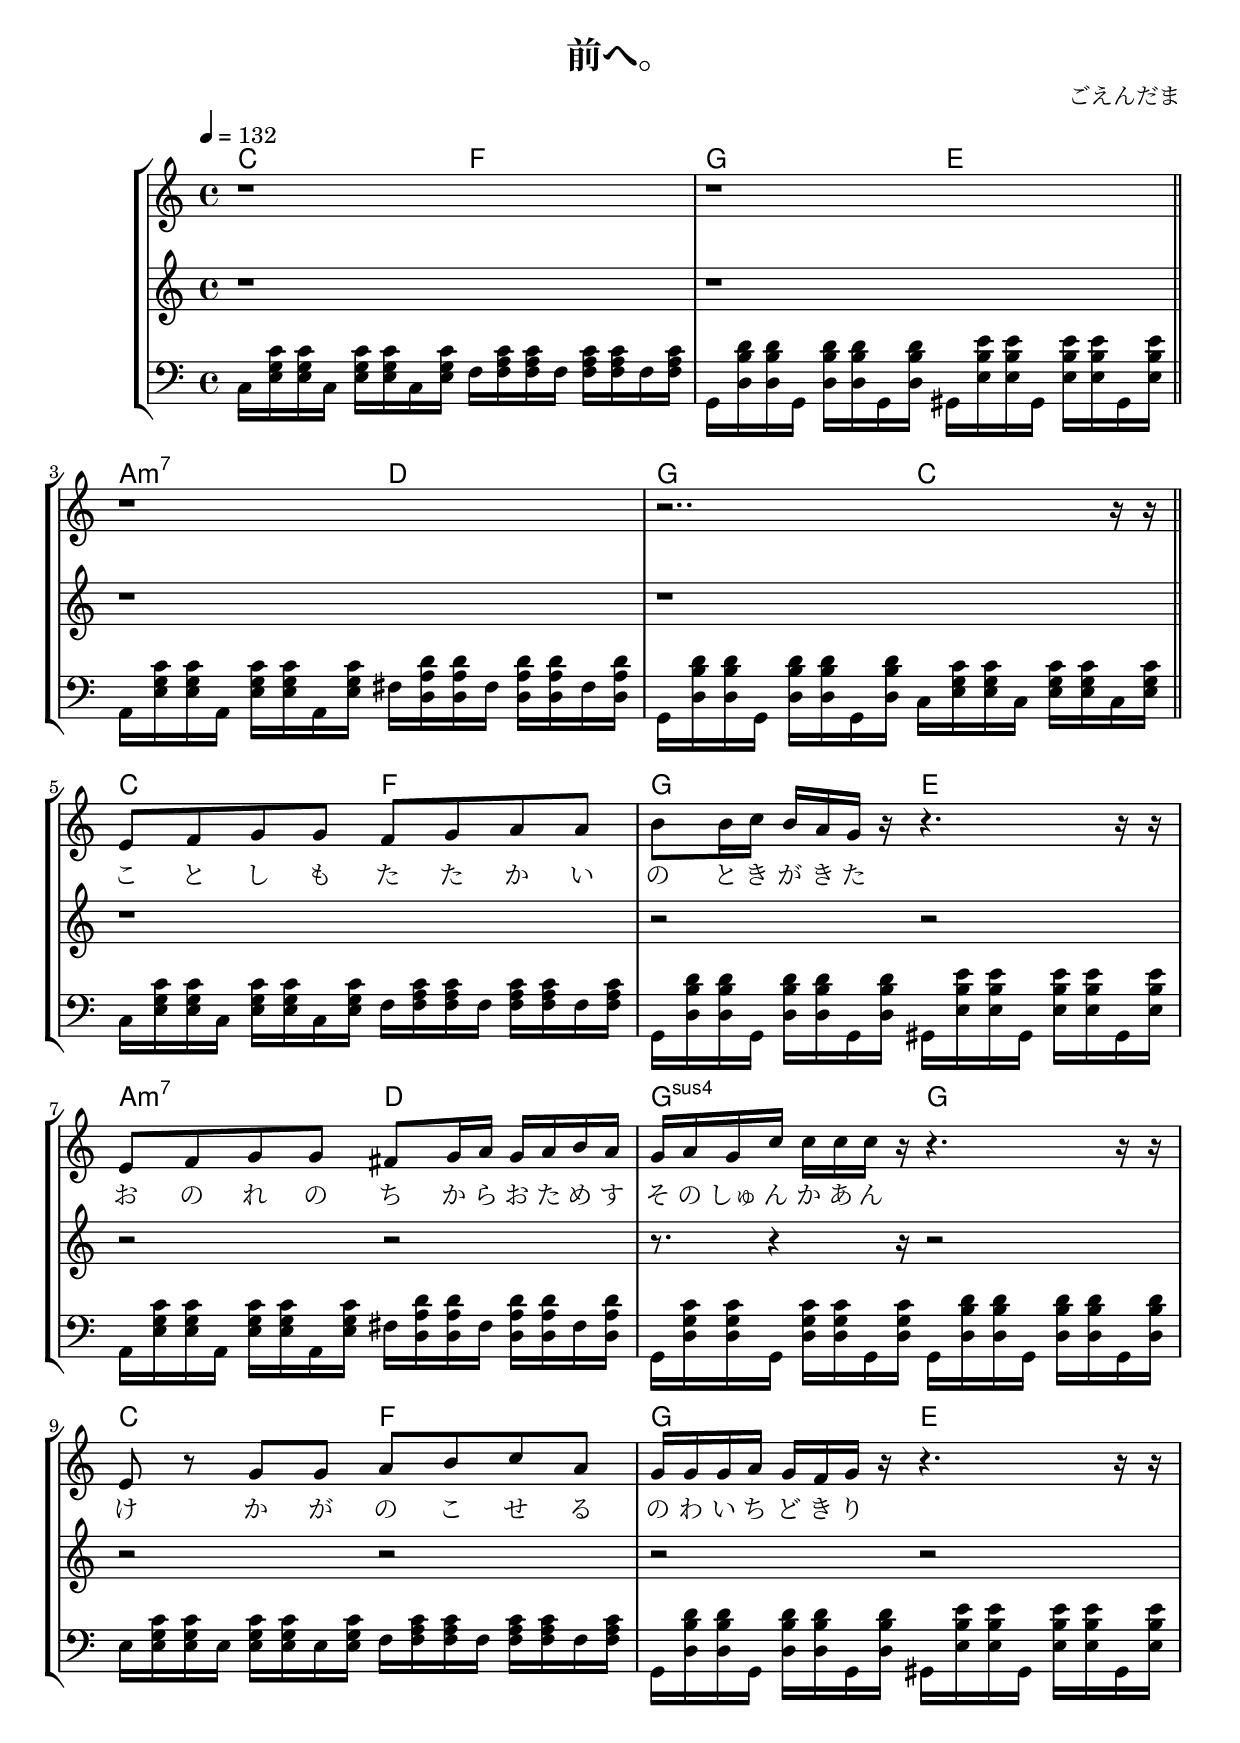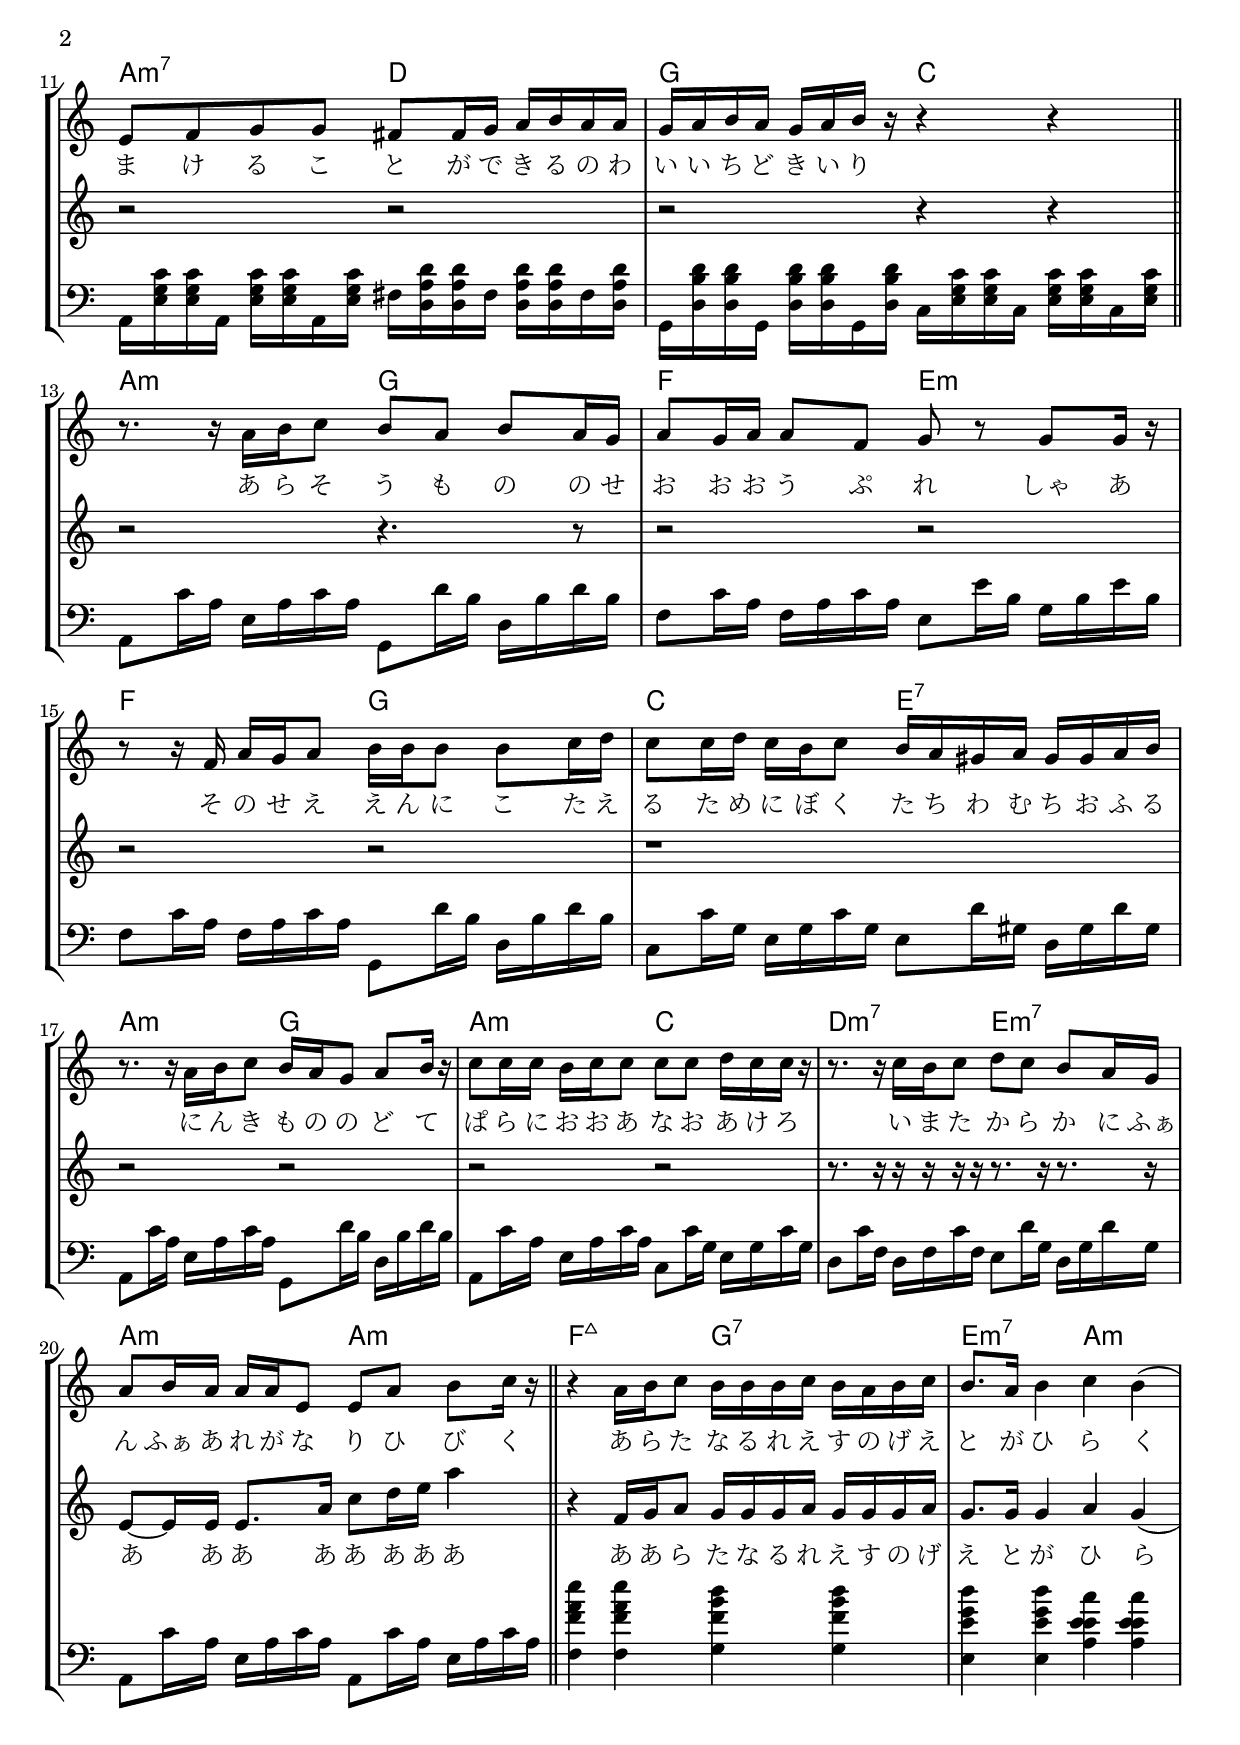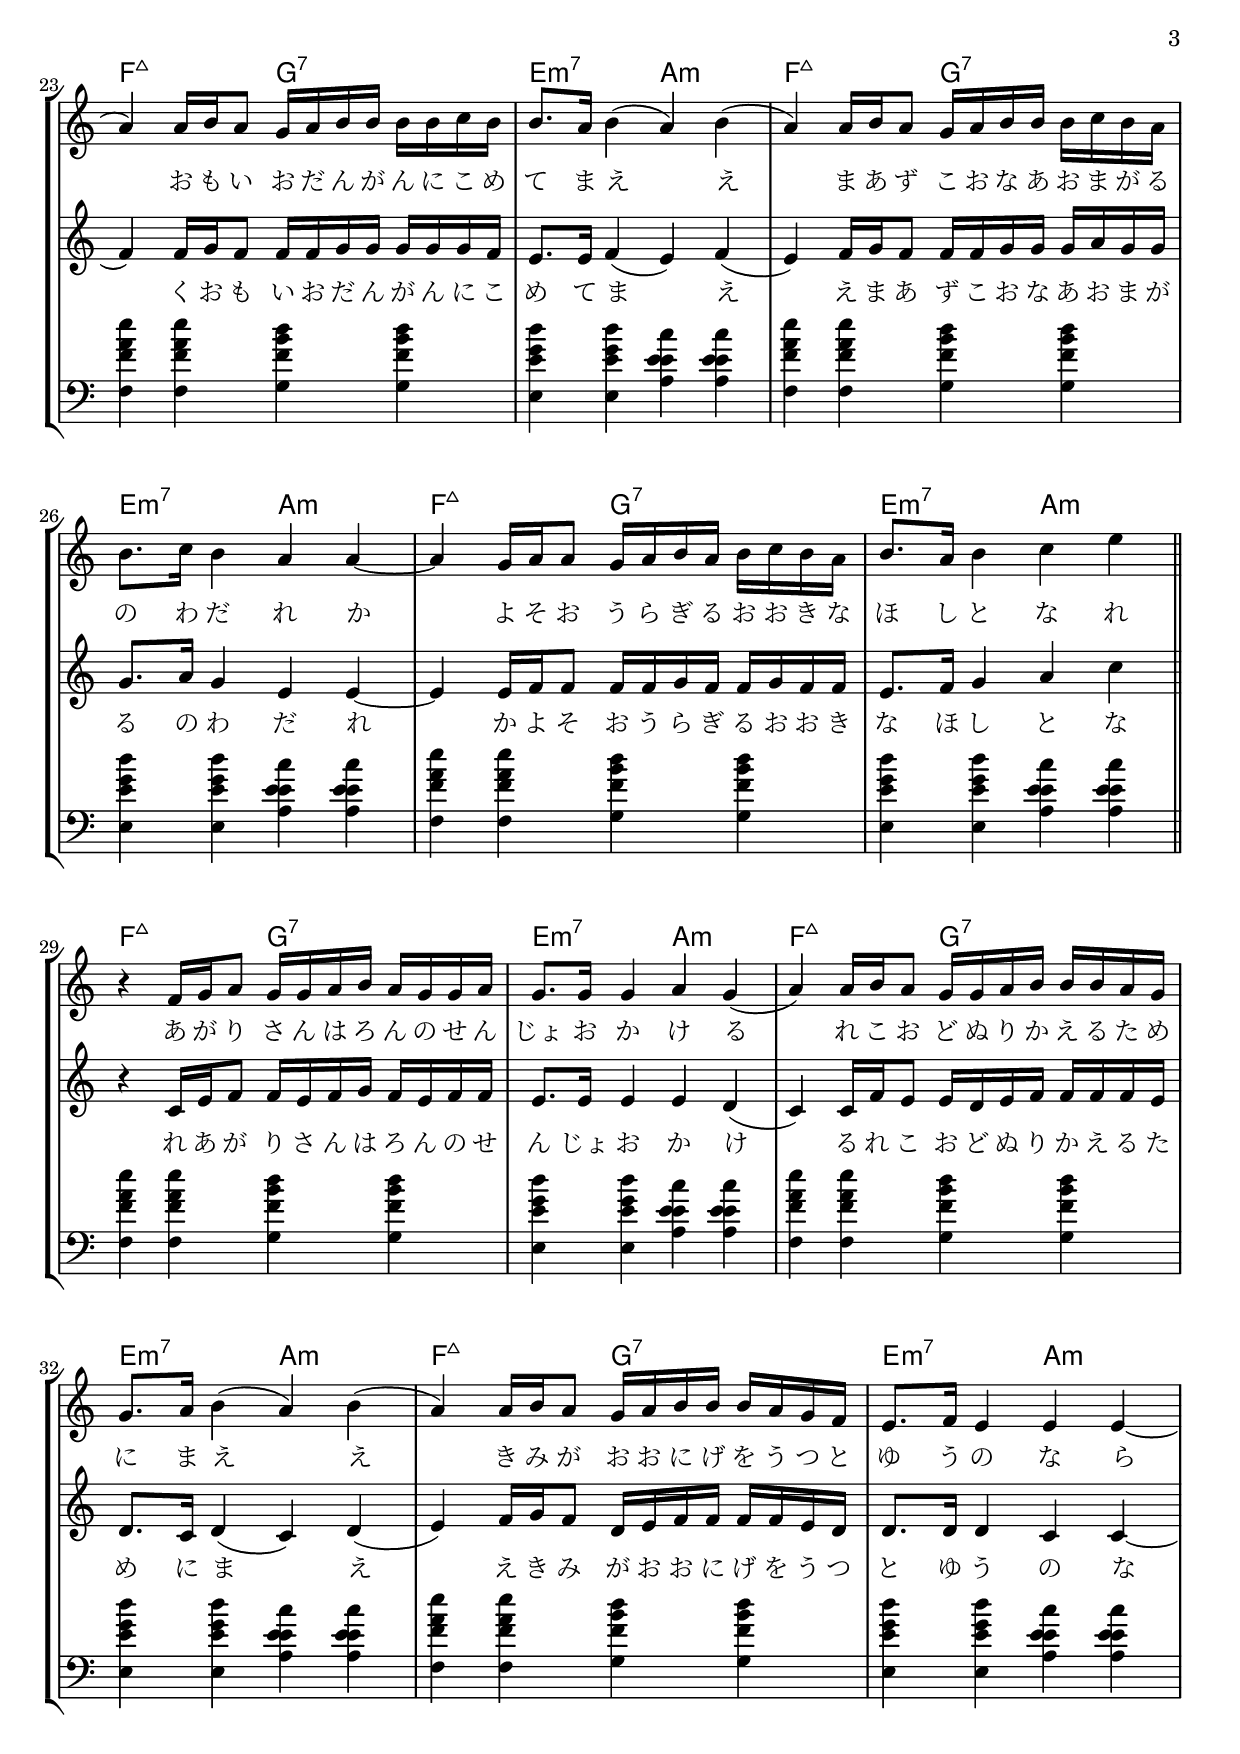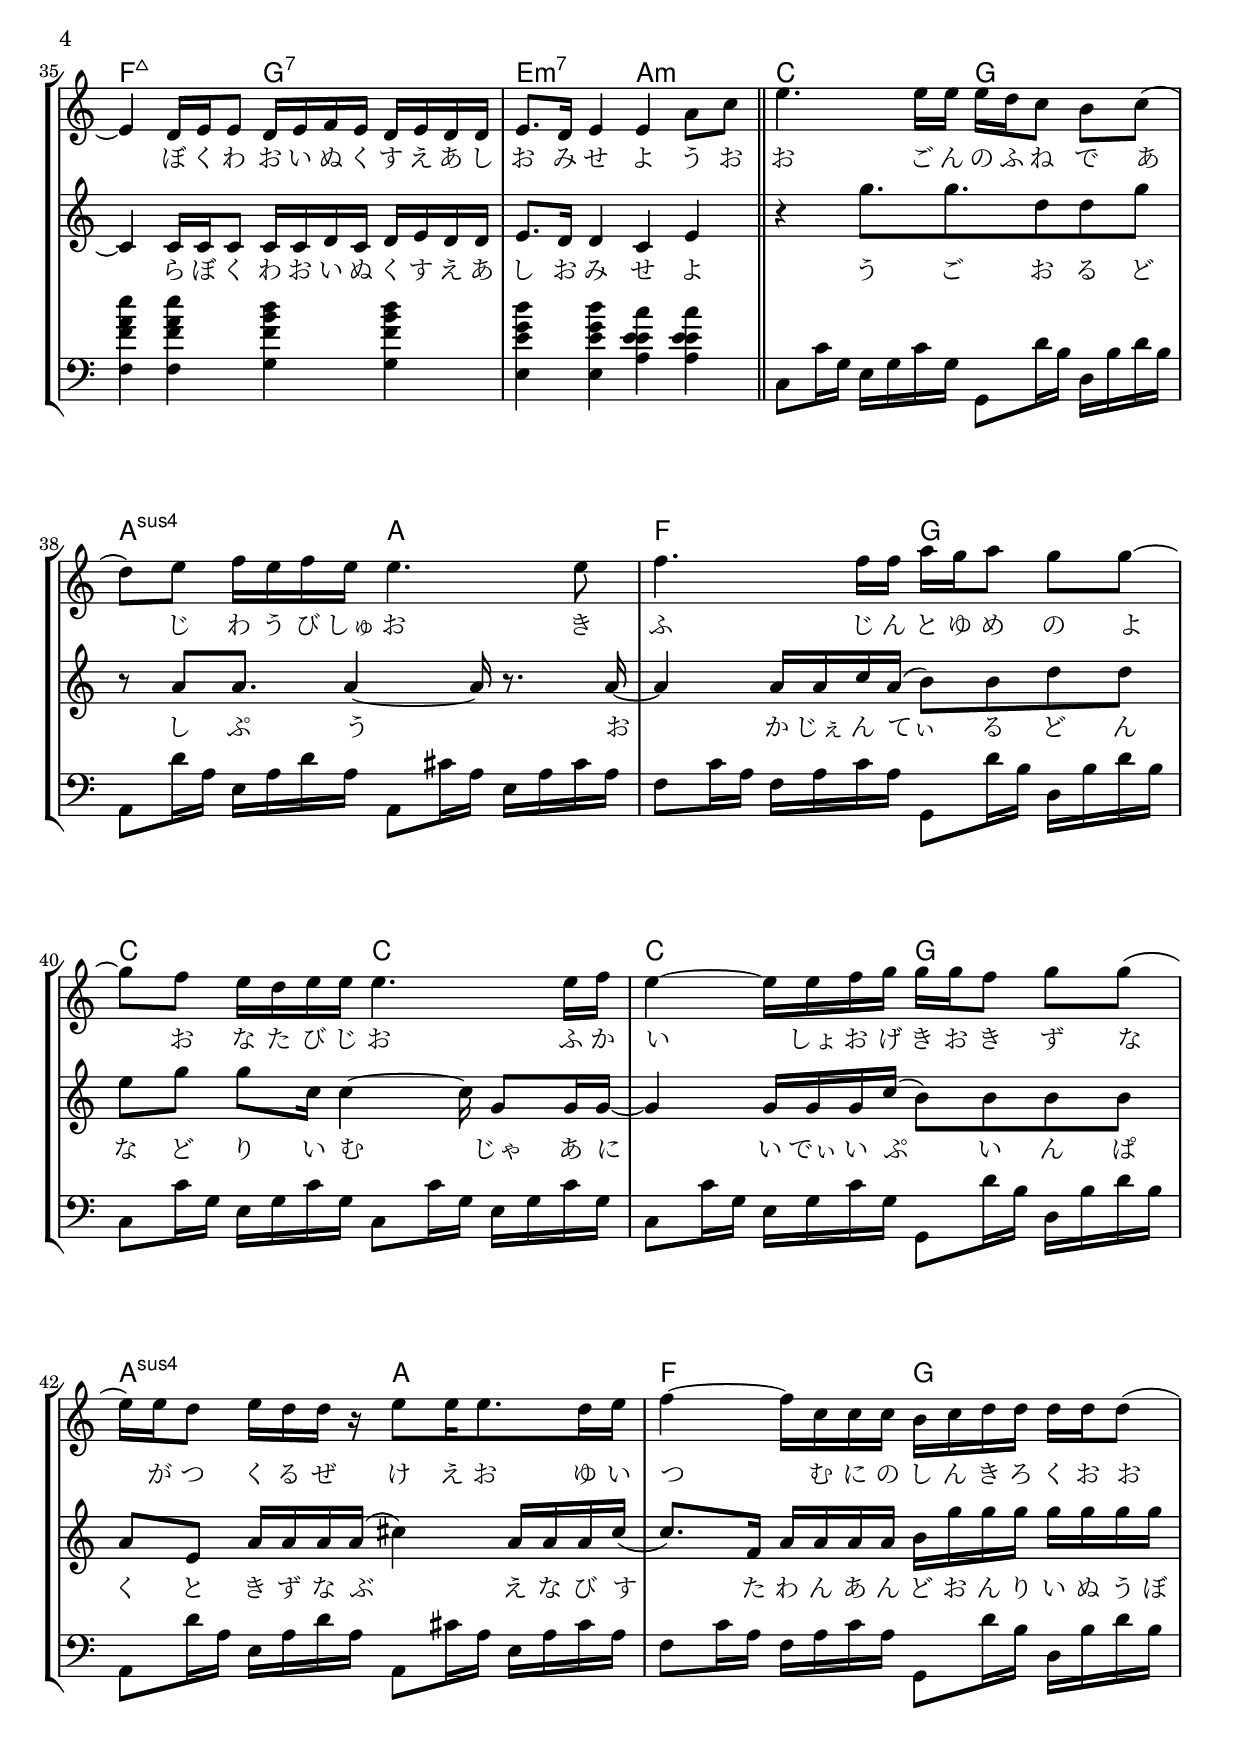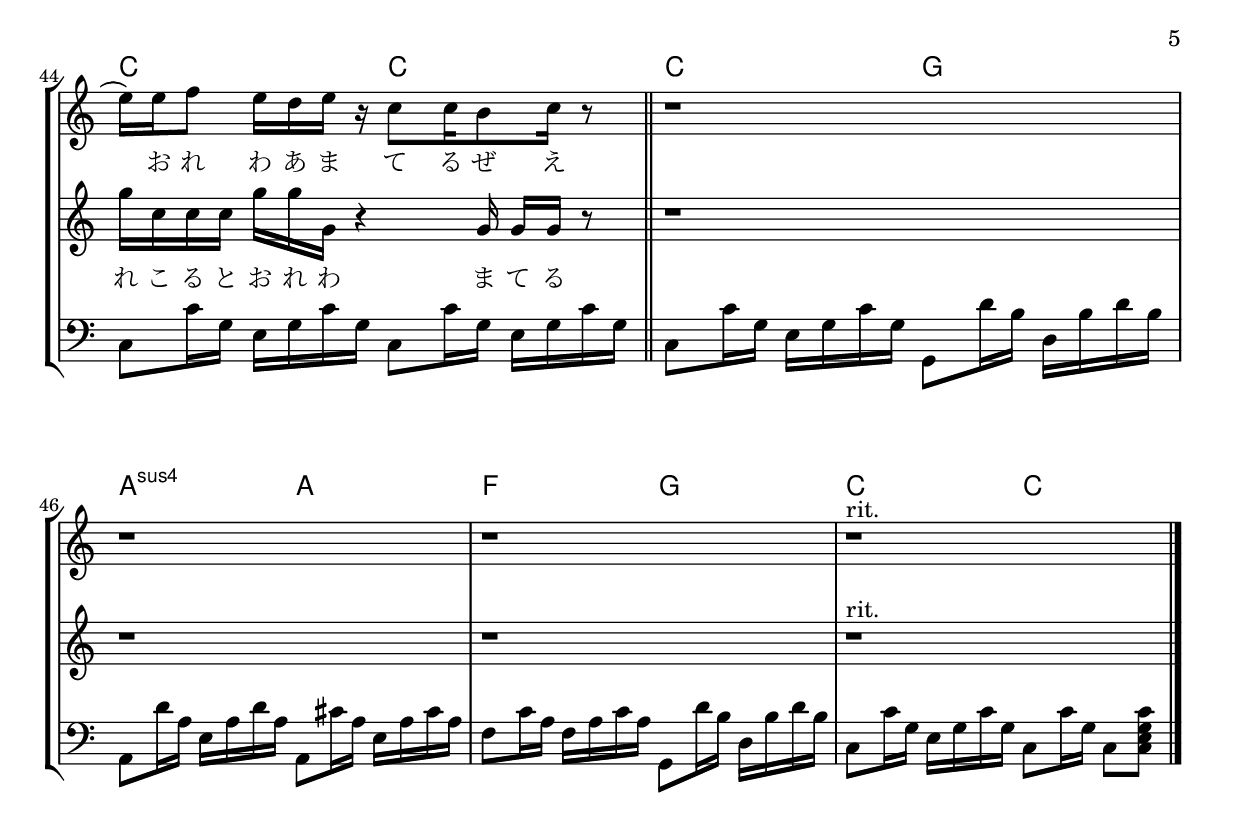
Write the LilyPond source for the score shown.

\version "2.12.1"

\header {
	title = \markup {前へ。}
	composer = \markup \center-column {ごえんだま}
}

harmony = \chordmode {
	c2 f g e 

	a:min7 d g c 

	c f g e a:min7 d g:sus4 g c f g e a:min7 d g c 

	a:m g f e:m f g c e:7 a:m g a:m c d:min7 e:min7 a:m a:m 

	f:maj7 g:7 e:min7 a:m f:maj7 g:7 e:min7 a:m f:maj7 g:7 e:min7 a:m f:maj7 g:7 e:min7 a:m 

	f:maj7 g:7 e:min7 a:m f:maj7 g:7 e:min7 a:m f:maj7 g:7 e:min7 a:m f:maj7 g:7 e:min7 a:m 

	c g a:sus4 a f g c c c g a:sus4 a f g c c 

	c g a:sus4 a f g c c 
}

melody = {
	\key c \major
	\tempo 4 = 132
	r1 | r1   
	r1 | r2.. 
	\set Staff.midiInstrument = #"mmi0.42"
	r16  r16 
	e'8  f'8  g'8  g'8  f'8  g'8  a'8  a'8 
	b'8  b'16  c''16  b'16  a'16  g'16  r16  r4.  r16  r16 
	e'8  f'8  g'8  g'8  fis'8  g'16  a'16  g'16  a'16  b'16  a'16 
	g'16  a'16  g'16  c''16  c''16  c''16  c''16  r16  r4.  r16  r16 
	e'8  r8  g'8  g'8  a'8  b'8  c''8  a'8 
	g'16  g'16  g'16  a'16  g'16  f'16  g'16  r16  r4.  r16  r16 
	e'8  f'8  g'8  g'8  fis'8  fis'16  g'16  a'16  b'16  a'16  a'16 
	g'16  a'16  b'16  a'16  g'16  a'16  b'16  r16  r4  	r4 	\set Staff.midiInstrument = #"mmi0.42"
	r8.  r16  a'16  b'16  c''8  b'8  a'8  b'8  a'16  g'16 
	a'8  g'16  a'16  a'8  f'8  g'8  r8  g'8  g'16  r16 
	r8  r16  f'16  a'16  g'16  a'8  b'16  b'16  b'8  b'8  c''16  d''16 
	c''8  c''16  d''16  c''16  b'16  c''8  b'16  a'16  gis'16  a'16  gis'16  gis'16  a'16  b'16 
	r8.  r16  a'16  b'16  c''8  b'16  a'16  g'8  a'8  b'16  r16 
	c''8  c''16  c''16  b'16  c''16  c''8  c''8  c''8  d''16  c''16  c''16  r16 
	r8.  r16  c''16  b'16  c''8  d''8  c''8  b'8  a'16  g'16 
	a'8  b'16  a'16  a'16  a'16  e'8  e'8  a'8  b'8  c''16  r16
	\set Staff.midiInstrument = #"mmi0.42"
	r4 a'16  b'16  c''8  b'16  b'16  b'16  c''16  b'16  a'16  b'16  c''16 
	b'8.  a'16  b'4  c''4  b'4 
	(a'4)  a'16  b'16  a'8  g'16  a'16  b'16  b'16  b'16  b'16  c''16  b'16 
	b'8.  a'16  b'4  (a'4)  b'4 
	(a'4)  a'16  b'16  a'8  g'16  a'16  b'16  b'16  b'16  c''16  b'16  a'16 
	b'8.  c''16  b'4  a'4  a'4~ 
	a'4  g'16  a'16  a'8  g'16  a'16  b'16  a'16  b'16  c''16  b'16  a'16 
	b'8.  a'16  b'4  c''4  e''4
	\set Staff.midiInstrument = #"mmi0.42"
	r4 f'16  g'16  a'8  g'16  g'16  a'16  b'16  a'16  g'16  g'16  a'16 
	g'8.  g'16  g'4  a'4  g'4 
	(a'4)  a'16  b'16  a'8  g'16  g'16  a'16  b'16  b'16  b'16  a'16  g'16 
	g'8.  a'16  b'4  (a'4)  b'4 
	(a'4)  a'16  b'16  a'8  g'16  a'16  b'16  b'16  b'16  a'16  g'16  f'16 
	e'8.  f'16  e'4  e'4  e'4~ 
	e'4  d'16  e'16  e'8  d'16  e'16  f'16  e'16  d'16  e'16  d'16  d'16 
	e'8.  d'16  e'4  e'4  a'8  	\set Staff.midiInstrument = #"mmi0.42"
	c''8 
	e''4.  e''16  e''16  e''16  d''16  c''8  b'8  c''8 
	(d''8)  e''8  f''16  e''16  f''16  e''16  e''4.  e''8 
	f''4.  f''16  f''16  a''16  g''16  a''8  g''8  g''8~ 
	g''8  f''8  e''16  d''16  e''16  e''16  e''4.  e''16  f''16 
	e''4~e''16  e''16  f''16  g''16  g''16  g''16  f''8  g''8  g''8 
	(e''16)  e''16  d''8  e''16  d''16  d''16  r16  e''8  e''16  e''8.  d''16  e''16 
	f''4~f''16  c''16  c''16  c''16  b'16  c''16  d''16  d''16  d''16  d''16  d''8 
	(e''16)  e''16  f''8  e''16  d''16  e''16  r16  c''8  c''16  b'8  c''16  	r8 	r1 | r1 | r1 | r1^"rit." \bar "|."
}

words = \lyricmode {
	
	
	こ  と  し  も  た  た  か  い  の  と  き  が  き  た  お  の  れ  の  ち  か  ら  お  た  め  す  そ  の  しゅ  ん  か  あ  ん  け  か  が  の  こ  せ  る  の  わ  い  ち  ど  き  り  ま  け  る  こ  と  が  で  き  る  の  わ  い  い  ち  ど  き  い  り  
	あ  ら  そ  う  も  の  の  せ  お  お  お  う  ぷ  れ  しゃ  あ  そ  の  せ  え  え  ん  に  こ  た  え  る  た  め  に  ぼ  く  た  ち  わ  む  ち  お  ふ  る  に  ん  き  も  の  の  ど  て  ぱ  ら  に  お  お  あ  な  お  あ  け  ろ  い  ま  た  か  ら  か  に  ふぁ  ん  ふぁ  あ  れ  が  な  り  ひ  び  く  
	あ  ら  た  な  る  れ  え  す  の  げ  え  と  が  ひ  ら  く  お  も  い  お  だ  ん  が  ん  に  こ  め  て  ま  え  え  ま  あ  ず  こ  お  な  あ  お  ま  が  る  の  わ  だ  れ  か  よ  そ  お  う  ら  ぎ  る  お  お  き  な  ほ  し  と  な  れ  
	あ  が  り  さ  ん  は  ろ  ん  の  せ  ん  じょ  お  か  け  る  れ  こ  お  ど  ぬ  り  か  え  る  た  め  に  ま  え  え  き  み  が  お  お  に  げ  を  う  つ  と  ゆ  う  の  な  ら  ぼ  く  わ  お  い  ぬ  く  す  え  あ  し  お  み  せ  よ  う  
	お  お  ご  ん  の  ふ  ね  で  あ  じ  わ  う  び  しゅ  お  き  ふ  じ  ん  と  ゆ  め  の  よ  お  な  た  び  じ  お  ふ  か  い  しょ  お  げ  き  お  き  ず  な  が  つ  く  る  ぜ  け  え  お  ゆ  い  つ  む  に  の  し  ん  き  ろ  く  お  お  お  れ  わ  あ  ま  て  る  ぜ  え  
	
}

secondmelody = {
	\key c \major
	\tempo 4 = 132
	r1 | r1   
	r1 | r1   
	\set Staff.midiInstrument = #"mmi0.42"
	r1 ~ 
	r2  r2 
	r2  r2 
	r8.  r4~r16  r2 
	r2  r2 
	r2  r2 
	r2  r2 
	r2  r4  	r4 	\set Staff.midiInstrument = #"Trumpet"
	r2  r4.  r8 
	r2  r2 
	r2  r2 
	r1 
	r2  r2 
	r2  r2 
	r8.  r16  r16  r16  r16  r16  r8.  r16  r8.  r16 
	e'8  e'16  e'16  e'8.  a'16  c''8  d''16  e''16  a''4
	\set Staff.midiInstrument = #"mmi0.42"
	r4 f'16  g'16  a'8  g'16  g'16  g'16  a'16  g'16  g'16  g'16  a'16 
	g'8.  g'16  g'4  a'4  g'4 
	(f'4)  f'16  g'16  f'8  f'16  f'16  g'16  g'16  g'16  g'16  g'16  f'16 
	e'8.  e'16  f'4  (e'4)  f'4 
	(e'4)  f'16  g'16  f'8  f'16  f'16  g'16  g'16  g'16  a'16  g'16  g'16 
	g'8.  a'16  g'4  e'4  e'4~ 
	e'4  e'16  f'16  f'8  f'16  f'16  g'16  f'16  f'16  g'16  f'16  f'16 
	e'8.  f'16  g'4  a'4  c''4
	\set Staff.midiInstrument = #"mmi0.42"
	r4 c'16  e'16  f'8  f'16  e'16  f'16  g'16  f'16  e'16  f'16  f'16 
	e'8.  e'16  e'4  e'4  d'4 
	(c'4)  c'16  f'16  e'8  e'16  d'16  e'16  f'16  f'16  f'16  f'16  e'16 
	d'8.  c'16  d'4  (c'4)  d'4 
	(e'4)  f'16  g'16  f'8  d'16  e'16  f'16  f'16  f'16  f'16  e'16  d'16 
	d'8.  d'16  d'4  c'4  c'4~ 
	c'4  c'16  c'16  c'8  c'16  c'16  d'16  c'16  d'16  e'16  d'16  d'16 
	e'8.  d'16  d'4  c'4  e'4
	\set Staff.midiInstrument = #"Synthbrass 1"
	r4 g''8.  g''8.  d''8  d''8  g''8 
	r8  a'8  a'8.  a'4~a'16  r8.  a'16~ 
	a'4  a'16  a'16  c''16  a'16  (b'8)  b'8  d''8  d''8 
	e''8  g''8  g''8  c''16  c''4~c''16  g'8  g'16  g'16~ 
	g'4  g'16  g'16  g'16  c''16  (b'8)  b'8  b'8  b'8 
	a'8  e'8  a'16  a'16  a'16  a'16  (cis''4)  a'16  a'16  a'16  cis''16 
	(c''8.)  f'16  a'16  a'16  a'16  a'16  b'16  g''16  g''16  g''16  g''16  g''16  g''16  g''16 
	g''16  c''16  c''16  c''16  g''16  g''16  g'16  r4  g'16  g'16  g'16  	r8 	r1 | r1 | r1 | r1^"rit." \bar "|."
}

secondwords = \lyricmode {
	
	
	
	あ  あ  あ  あ  あ  あ  あ  あ  あ  
	あ  ら  た  な  る  れ  え  す  の  げ  え  と  が  ひ  ら  く  お  も  い  お  だ  ん  が  ん  に  こ  め  て  ま  え  え  ま  あ  ず  こ  お  な  あ  お  ま  が  る  の  わ  だ  れ  か  よ  そ  お  う  ら  ぎ  る  お  お  き  な  ほ  し  と  な  れ  
	あ  が  り  さ  ん  は  ろ  ん  の  せ  ん  じょ  お  か  け  る  れ  こ  お  ど  ぬ  り  か  え  る  た  め  に  ま  え  え  き  み  が  お  お  に  げ  を  う  つ  と  ゆ  う  の  な  ら  ぼ  く  わ  お  い  ぬ  く  す  え  あ  し  お  み  せ  よ  う  
	ご  お  る  ど  し  ぷ  う  お  か  じぇ  ん  てぃ  る  ど  ん  な  ど  り  い  む  じゃ  あ  に  い  でぃ  い  ぷ  い  ん  ぱ  く  と  き  ず  な  ぶ  え  な  び  す  た  わ  ん  あ  ん  ど  お  ん  り  い  ぬ  う  ぼ  れ  こ  る  と  お  れ  わ  ま  て  る  ぜ  
	
}

tempochange = {
	\tempo 4 = 132
	r1 | r1 \bar "||"
	\tempo 4 = 132
	r1 | r1 \bar "||"
	\tempo 4 = 132
	r1 | r1 | r1 | r1 | r1 | r1 | r1 | r1 \bar "||"
	\tempo 4 = 132
	r1 | r1 | r1 | r1 | r1 | r1 | r1 | r1 \bar "||"
	\tempo 4 = 132
	r1 | r1 | r1 | r1 | r1 | r1 | r1 | r1 \bar "||"
	\tempo 4 = 132
	r1 | r1 | r1 | r1 | r1 | r1 | r1 | r1 \bar "||"
	\tempo 4 = 132
	r1 | r1 | r1 | r1 | r1 | r1 | r1 | r1 \bar "||"
	\tempo 4 = 132
	r1 | r1 | r1 | \tempo 4 = 99 r2 \tempo 4 = 88 r2 \bar "|."
}

mainacc = {
	\clef bass
	\set Staff.midiInstrument = #"Electric Guitar (clean)"
	\key c \major
	\tempo 4 = 132
	c16 <e g c'>16 <e g c'>16 c16   <e g c'>16 <e g c'>16 c16 <e g c'>16
	f16 <f a c'>16 <f a c'>16 f16   <f a c'>16 <f a c'>16 f16 <f a c'>16
	g,16 <d b d'>16 <d b d'>16 g,16   <d b d'>16 <d b d'>16 g,16 <d b d'>16
	gis,16 <e b e'>16 <e b e'>16 gis,16   <e b e'>16 <e b e'>16 gis,16 <e b e'>16
	\bar "||"

	\set Staff.midiInstrument = #"Electric Guitar (clean)"
	a,16 <e g c'>16 <e g c'>16 a,16   <e g c'>16 <e g c'>16 a,16 <e g c'>16
	fis16 <d a d'>16 <d a d'>16 fis16   <d a d'>16 <d a d'>16 fis16 <d a d'>16
	g,16 <d b d'>16 <d b d'>16 g,16   <d b d'>16 <d b d'>16 g,16 <d b d'>16
	c16 <e g c'>16 <e g c'>16 c16   <e g c'>16 <e g c'>16 c16 <e g c'>16
	\bar "||"

	\set Staff.midiInstrument = #"Electric Guitar (clean)"
	c16 <e g c'>16 <e g c'>16 c16   <e g c'>16 <e g c'>16 c16 <e g c'>16
	f16 <f a c'>16 <f a c'>16 f16   <f a c'>16 <f a c'>16 f16 <f a c'>16
	g,16 <d b d'>16 <d b d'>16 g,16   <d b d'>16 <d b d'>16 g,16 <d b d'>16
	gis,16 <e b e'>16 <e b e'>16 gis,16   <e b e'>16 <e b e'>16 gis,16 <e b e'>16
	a,16 <e g c'>16 <e g c'>16 a,16   <e g c'>16 <e g c'>16 a,16 <e g c'>16
	fis16 <d a d'>16 <d a d'>16 fis16   <d a d'>16 <d a d'>16 fis16 <d a d'>16
	g,16 <d g c'>16 <d g c'>16 g,16   <d g c'>16 <d g c'>16 g,16 <d g c'>16
	g,16 <d b d'>16 <d b d'>16 g,16   <d b d'>16 <d b d'>16 g,16 <d b d'>16
	e16 <e g c'>16 <e g c'>16 e16   <e g c'>16 <e g c'>16 e16 <e g c'>16
	f16 <f a c'>16 <f a c'>16 f16   <f a c'>16 <f a c'>16 f16 <f a c'>16
	g,16 <d b d'>16 <d b d'>16 g,16   <d b d'>16 <d b d'>16 g,16 <d b d'>16
	gis,16 <e b e'>16 <e b e'>16 gis,16   <e b e'>16 <e b e'>16 gis,16 <e b e'>16
	a,16 <e g c'>16 <e g c'>16 a,16   <e g c'>16 <e g c'>16 a,16 <e g c'>16
	fis16 <d a d'>16 <d a d'>16 fis16   <d a d'>16 <d a d'>16 fis16 <d a d'>16
	g,16 <d b d'>16 <d b d'>16 g,16   <d b d'>16 <d b d'>16 g,16 <d b d'>16
	c16 <e g c'>16 <e g c'>16 c16   <e g c'>16 <e g c'>16 c16 <e g c'>16
	\bar "||"

	\set Staff.midiInstrument = #"Electric Guitar (clean)"
	a,8 c'16 a16   e16 a16 c'16 a16
	g,8 d'16 b16   d16 b16 d'16 b16
	f8 c'16 a16   f16 a16 c'16 a16
	e8 e'16 b16   g16 b16 e'16 b16
	f8 c'16 a16   f16 a16 c'16 a16
	g,8 d'16 b16   d16 b16 d'16 b16
	c8 c'16 g16   e16 g16 c'16 g16
	e8 d'16 gis16   d16 gis16 d'16 gis16
	a,8 c'16 a16   e16 a16 c'16 a16
	g,8 d'16 b16   d16 b16 d'16 b16
	a,8 c'16 a16   e16 a16 c'16 a16
	c8 c'16 g16   e16 g16 c'16 g16
	d8 c'16 f16   d16 f16 c'16 f16
	e8 d'16 g16   d16 g16 d'16 g16
	a,8 c'16 a16   e16 a16 c'16 a16
	a,8 c'16 a16   e16 a16 c'16 a16
	\bar "||"

	\set Staff.midiInstrument = #"Electric Guitar (clean)"
	<f f' a' e''>4 <f f' a' e''>4
	<g f' b' d''>4 <g f' b' d''>4
	<e e' g' d''>4 <e e' g' d''>4
	<a e' e' c''>4 <a e' e' c''>4
	<f f' a' e''>4 <f f' a' e''>4
	<g f' b' d''>4 <g f' b' d''>4
	<e e' g' d''>4 <e e' g' d''>4
	<a e' e' c''>4 <a e' e' c''>4
	<f f' a' e''>4 <f f' a' e''>4
	<g f' b' d''>4 <g f' b' d''>4
	<e e' g' d''>4 <e e' g' d''>4
	<a e' e' c''>4 <a e' e' c''>4
	<f f' a' e''>4 <f f' a' e''>4
	<g f' b' d''>4 <g f' b' d''>4
	<e e' g' d''>4 <e e' g' d''>4
	<a e' e' c''>4 <a e' e' c''>4
	\bar "||"

	\set Staff.midiInstrument = #"Electric Guitar (clean)"
	<f f' a' e''>4 <f f' a' e''>4
	<g f' b' d''>4 <g f' b' d''>4
	<e e' g' d''>4 <e e' g' d''>4
	<a e' e' c''>4 <a e' e' c''>4
	<f f' a' e''>4 <f f' a' e''>4
	<g f' b' d''>4 <g f' b' d''>4
	<e e' g' d''>4 <e e' g' d''>4
	<a e' e' c''>4 <a e' e' c''>4
	<f f' a' e''>4 <f f' a' e''>4
	<g f' b' d''>4 <g f' b' d''>4
	<e e' g' d''>4 <e e' g' d''>4
	<a e' e' c''>4 <a e' e' c''>4
	<f f' a' e''>4 <f f' a' e''>4
	<g f' b' d''>4 <g f' b' d''>4
	<e e' g' d''>4 <e e' g' d''>4
	<a e' e' c''>4 <a e' e' c''>4
	\bar "||"

	\set Staff.midiInstrument = #"Electric Guitar (clean)"
	c8 c'16 g16   e16 g16 c'16 g16
	g,8 d'16 b16   d16 b16 d'16 b16
	a,8 d'16 a16   e16 a16 d'16 a16
	a,8 cis'16 a16   e16 a16 cis'16 a16
	f8 c'16 a16   f16 a16 c'16 a16
	g,8 d'16 b16   d16 b16 d'16 b16
	c8 c'16 g16   e16 g16 c'16 g16
	c8 c'16 g16   e16 g16 c'16 g16
	c8 c'16 g16   e16 g16 c'16 g16
	g,8 d'16 b16   d16 b16 d'16 b16
	a,8 d'16 a16   e16 a16 d'16 a16
	a,8 cis'16 a16   e16 a16 cis'16 a16
	f8 c'16 a16   f16 a16 c'16 a16
	g,8 d'16 b16   d16 b16 d'16 b16
	c8 c'16 g16   e16 g16 c'16 g16
	c8 c'16 g16   e16 g16 c'16 g16
	\bar "||"

	\set Staff.midiInstrument = #"Electric Guitar (clean)"
	c8 c'16 g16   e16 g16 c'16 g16
	g,8 d'16 b16   d16 b16 d'16 b16
	a,8 d'16 a16   e16 a16 d'16 a16
	a,8 cis'16 a16   e16 a16 cis'16 a16
	f8 c'16 a16   f16 a16 c'16 a16
	g,8 d'16 b16   d16 b16 d'16 b16
	c8 c'16 g16   e16 g16 c'16 g16
	c8 c'16 g16 c8 <c e g c'>8
	\bar "|."
}

subacc = {
	\clef bass
	\set Staff.midiInstrument = #"Acoustic grand"
	\key c \major
	\tempo 4 = 132
	r2
	r2
	r2
	r2
	\bar "||"

	\set Staff.midiInstrument = #"Fretless Bass"
	a,16 c' g c' a, c' g c'
	fis16 d' a d' fis d' a d'
	g,16 d' b d' g, d' b d'
	c16 c' g c' c c' g c'
	\bar "||"

	\set Staff.midiInstrument = #"Fretless Bass"
	c16 c' g c' c c' g c'
	f16 c' a c' f c' a c'
	g,16 d' b d' g, d' b d'
	gis,16 e' b e' gis, e' b e'
	a,16 c' g c' a, c' g c'
	fis16 d' a d' fis d' a d'
	g,16 c' g c' g, c' g c'
	g,16 d' b d' g, d' b d'
	e16 c' g c' e c' g c'
	f16 c' a c' f c' a c'
	g,16 d' b d' g, d' b d'
	gis,16 e' b e' gis, e' b e'
	a,16 c' g c' a, c' g c'
	fis16 d' a d' fis d' a d'
	g,16 d' b d' g, d' b d'
	c16 c' g c' c c' g c'
	\bar "||"

	\set Staff.midiInstrument = #"Fretless Bass"
	a,16 c' a c' a, c' a c'
	g,16 d' b d' g, d' b d'
	f16 c' a c' f c' a c'
	e16 e' b e' e e' b e'
	f16 c' a c' f c' a c'
	g,16 d' b d' g, d' b d'
	c16 c' g c' c c' g c'
	e16 d' gis d' e d' gis d'
	a,16 c' a c' a, c' a c'
	g,16 d' b d' g, d' b d'
	a,16 c' a c' a, c' a c'
	c16 c' g c' c c' g c'
	d16 c' f c' d c' f c'
	e16 d' g d' e d' g d'
	a,16 c' a c' a, c' a c'
	a,16 c' a c' a, c' a c'
	\bar "||"

	\set Staff.midiInstrument = #"Fretless Bass"
	<f f' a' e''>2
	<g f' b' d''>2
	<e e' g' d''>2
	<a e' e' c''>2
	<f f' a' e''>2
	<g f' b' d''>2
	<e e' g' d''>2
	<a e' e' c''>2
	<f f' a' e''>2
	<g f' b' d''>2
	<e e' g' d''>2
	<a e' e' c''>2
	<f f' a' e''>2
	<g f' b' d''>2
	<e e' g' d''>2
	<a e' e' c''>2
	\bar "||"

	\set Staff.midiInstrument = #"Fretless Bass"
	<f f' a' e''>2
	<g f' b' d''>2
	<e e' g' d''>2
	<a e' e' c''>2
	<f f' a' e''>2
	<g f' b' d''>2
	<e e' g' d''>2
	<a e' e' c''>2
	<f f' a' e''>2
	<g f' b' d''>2
	<e e' g' d''>2
	<a e' e' c''>2
	<f f' a' e''>2
	<g f' b' d''>2
	<e e' g' d''>2
	<a e' e' c''>2
	\bar "||"

	\set Staff.midiInstrument = #"Fretless Bass"
	<c e g c'>4 <c e g c'>4
	<g, d b d'>4 <g, d b d'>4
	<a, e a d'>4 <a, e a d'>4
	<a, e a cis'>4 <a, e a cis'>4
	<f f a c'>4 <f f a c'>4
	<g, d b d'>4 <g, d b d'>4
	<c e g c'>4 <c e g c'>4
	<c e g c'>4 <c e g c'>4
	<c e g c'>4 <c e g c'>4
	<g, d b d'>4 <g, d b d'>4
	<a, e a d'>4 <a, e a d'>4
	<a, e a cis'>4 <a, e a cis'>4
	<f f a c'>4 <f f a c'>4
	<g, d b d'>4 <g, d b d'>4
	<c e g c'>4 <c e g c'>4
	<c e g c'>4 <c e g c'>4
	\bar "||"

	\set Staff.midiInstrument = #"Fretless Bass"
	<c e g c'>4 <c e g c'>4
	<g, d b d'>4 <g, d b d'>4
	<a, e a d'>4 <a, e a d'>4
	<a, e a cis'>4 <a, e a cis'>4
	<f f a c'>4 <f f a c'>4
	<g, d b d'>4 <g, d b d'>4
	<c e g c'>4 <c e g c'>4
	<c e g c'>2
	\bar "|."
}

percA = {
	\drummode {
	r1  |r2 r8 hho4 hho8  \bar "||"
	r4 hh4 hh4 hh4  |hh4 hh4 hh4 hh4  \bar "||"
	r4 hh4 hh4 hh4  |hh4 hh4 hh4 hh4  |hh4 hh4 hh4 hh4  |hh4 hh4 hh4 hh4  |r4 hh4 hh4 hh4  |hh4 hh4 hh4 hh4  |hh4 hh4 hh4 hh4  |hh4 hh4 hh4 hh4  \bar "||"
	r4 hh4 hh4 hh4  |hh4 hh4 hh4 hh4  |hh4 hh4 hh4 hh4  |hh4 hh4 hh4 hh4  |r4 hh4 hh4 hh4  |hh4 hh4 hh4 hh4  |hh4 hh4 hh4 hh4  |hh4 hh4 hh4 hh4  \bar "||"
	r2 hho2  |r2 hho2  |r2 hho2  |r2 hho2  |r2 hho2  |r2 hho2  |r2 hho2  |r2 hho2  \bar "||"
	r2 hho2  |r2 hho2  |r2 hho2  |r2 hho2  |r2 hho2  |r2 hho2  |r2 hho2  |r2 hho2  \bar "||"
	r8 cymr8 cymr8 cymr8 cymr8 cymr8 cymr8 cymr8  |cymr8 cymr8 cymr8 cymr8 cymr8 cymr8 cymr8 cymr8  |cymr8 cymr8 cymr8 cymr8 cymr8 cymr8 cymr8 cymr8  |cymr8 cymr8 cymr8 cymr8 cymr8 cymr8 cymr8 cymr8  |r8 cymr8 cymr8 cymr8 cymr8 cymr8 cymr8 cymr8  |cymr8 cymr8 cymr8 cymr8 cymr8 cymr8 cymr8 cymr8  |cymr8 cymr8 cymr8 cymr8 cymr8 cymr8 cymr8 cymr8  |cymr8 cymr8 cymr4 cymr8 cymr4.  \bar "||"
	r8 cymr8 cymr8 cymr8 cymr8 cymr8 cymr8 cymr8  |cymr8 cymr8 cymr8 cymr8 cymr8 cymr8 cymr8 cymr8  |cymr8 cymr8 cymr8 cymr8 cymr8 cymr8 cymr8 cymr8  |cymr8 cymr8 cymr4 cymr8 cymr4.  \bar "|."
	}
}

percB = {
	\drummode {
	r4. hhp2 hhp8  |hhp4 hhp4 hhp4 hhp4  \bar "||"
	r8 hhp4 hhp4 hhp4 hhp8  |r8 hhp4 hhp2 r8  \bar "||"
	r8 hhp4 hhp4 hhp4 hhp8  |r8 hhp4 hhp4 hhp4 hhp8  |r8 hhp4 hhp4 hhp4 hhp8  |r8 hhp4 hhp4 hhp4 hhp8  |r8 hhp4 hhp4 hhp4 hhp8  |r8 hhp4 hhp4 hhp4 hhp8  |r8 hhp4 hhp4 hhp4 hhp8  |r8 hhp4 hhp2 r8  \bar "||"
	r8 hhp4 hhp4 hhp4 hhp8  |r8 hhp4 hhp4 hhp4 hhp8  |r8 hhp4 hhp4 hhp4 hhp8  |r8 hhp4 hhp4 hhp4 hhp8  |r8 hhp4 hhp4 hhp4 hhp8  |r8 hhp4 hhp4 hhp4 hhp8  |r8 hhp4 hhp4 hhp4 hhp8  |r8 hhp4 hhp2 r8  \bar "||"
	r8 hh16 hh16 hh8 hh16 hh8. hh16 hh16 hh8 hh16 hh16  |hh8 hh16 hh16 hh8 hh16 hh8. hh16 hh16 hh8 hh8  |hh8 hh16 hh16 hh8 hh16 hh8. hh16 hh16 hh8 hh16 hh16  |hh8 hh16 hh16 hh8 hh16 hh8. hh16 hh16 hh8 hh8  |r8 hh16 hh16 hh8 hh16 hh8. hh16 hh16 hh8 hh16 hh16  |hh8 hh16 hh16 hh8 hh16 hh8. hh16 hh16 hh8 hh8  |hh8 hh16 hh16 hh8 hh16 hh8. hh16 hh16 hh8 hh16 hh16  |hh8 hh16 hh16 hh8 hh16 hh8 hh4. r16  \bar "||"
	r8 hh16 hh16 hh8 hh16 hh8. hh16 hh16 hh8 hh16 hh16  |hh8 hh16 hh16 hh8 hh16 hh8. hh16 hh16 hh8 hh8  |hh8 hh16 hh16 hh8 hh16 hh8. hh16 hh16 hh8 hh16 hh16  |hh8 hh16 hh16 hh8 hh16 hh8. hh16 hh16 hh8 hh8  |r8 hh16 hh16 hh8 hh16 hh8. hh16 hh16 hh8 hh16 hh16  |hh8 hh16 hh16 hh8 hh16 hh8. hh16 hh16 hh8 hh8  |hh8 hh16 hh16 hh8 hh16 hh8. hh16 hh16 hh8 hh16 hh16  |hh8 hh16 hh16 hh8 hh16 hh8 hh4. r16  \bar "||"
	r4 sn8 sn4. sn4  |r4 sn8 sn4. sn4  |r4 sn8 sn4. sn4  |r4 sn8 sn4. sn4  |r4 sn8 sn4. sn4  |r4 sn8 sn4. sn4  |r4 sn8 sn4. sn4  |r8 sn8 sn4 sn8 sn8 sn16 sn16 sn16 sn16  \bar "||"
	r4 sn8 sn4. sn4  |r4 sn8 sn4. sn4  |r4 sn8 sn4. sn4  |r8 sn8 sn4 sn8 sn8 sn16 sn16 sn16 sn16  \bar "|."
	}
}

percC = {
	\drummode {
	hh4 hh4 hh4 hh4  |r4. hh2 r8  \bar "||"
	r4 sn2 sn4  |r4 sn4 r16 sn16 sn8. sn16 sn16 sn16  \bar "||"
	r4 sn2 sn4  |r4 sn2 sn8. sn16  |r4 sn2 sn4  |r4 sn2 sn8. sn16  |r4 sn2 sn4  |r4 sn2 sn8. sn16  |r4 sn2 sn4  |r4 sn4 r16 sn16 sn8. sn16 sn16 sn16  \bar "||"
	r4 sn2 sn4  |r4 sn2 sn8. sn16  |r4 sn2 sn4  |r4 sn2 sn8. sn16  |r4 sn2 sn4  |r4 sn2 sn8. sn16  |r4 sn2 sn4  |r4 sn4 r16 sn16 sn8. sn16 sn16 sn16  \bar "||"
	r4 sn2 sn4  |r4 sn2 sn4  |r4 sn2 sn4  |r4 sn2 sn4  |r4 sn2 sn4  |r4 sn2 sn4  |r4 sn2 sn4  |r4 sn4. sn16 sn8 sn16 sn16 sn16  \bar "||"
	r4 sn2 sn4  |r4 sn2 sn4  |r4 sn2 sn4  |r4 sn2 sn4  |r4 sn2 sn4  |r4 sn2 sn4  |r4 sn2 sn4  |r4 sn4. sn16 sn8 sn16 sn16 sn16  \bar "||"
	bd4 bd4 bd4 bd4  |bd4 bd4 bd8 bd8 bd4  |bd4 bd4 bd4 bd4  |bd4 bd4 bd8 bd8 bd4  |bd4 bd4 bd4 bd4  |bd4 bd4 bd8 bd8 bd4  |bd4 bd4 bd4 bd4  |bd4. bd8 bd4 bd8 bd8  \bar "||"
	bd4 bd4 bd4 bd4  |bd4 bd4 bd8 bd8 bd4  |bd4 bd4 bd4 bd4  |bd4. bd8 bd4 bd8 bd8  \bar "|."
	}
}

percD = {
	\drummode {
	bd2. r8 bd8  |bd8. bd4. r16 bd4 bd8  \bar "||"
	bd2 bd8 bd16 bd4 r16  |bd4. bd8 bd4 bd4  \bar "||"
	bd2 bd8 bd16 bd4 r16  |bd2 bd8 bd16 bd4 r16  |bd2 bd8 bd16 bd4 r16  |bd2 bd8 bd16 bd4 r16  |bd2 bd8 bd16 bd4 r16  |bd2 bd8 bd16 bd4 r16  |bd2 bd8 bd16 bd4 r16  |bd4. bd8 bd4 bd4  \bar "||"
	bd2 bd8 bd16 bd4 r16  |bd2 bd8 bd16 bd4 r16  |bd2 bd8 bd16 bd4 r16  |bd2 bd8 bd16 bd4 r16  |bd2 bd8 bd16 bd4 r16  |bd2 bd8 bd16 bd4 r16  |bd2 bd8 bd16 bd4 r16  |bd4. bd8 bd4 bd4  \bar "||"
	bd8 bd4 bd4 r16 bd8. bd8  |bd8 bd4 bd4 r16 bd8. bd8  |bd8 bd4 bd4 r16 bd8. bd8  |bd8 bd4 bd4 r16 bd8. bd8  |bd8 bd4 bd4 r16 bd8. bd8  |bd8 bd4 bd4 r16 bd8. bd8  |bd8 bd4 bd4 r16 bd8. bd8  |bd4. bd8. bd4. r16  \bar "||"
	bd8 bd4 bd4 r16 bd8. bd8  |bd8 bd4 bd4 r16 bd8. bd8  |bd8 bd4 bd4 r16 bd8. bd8  |bd8 bd4 bd4 r16 bd8. bd8  |bd8 bd4 bd4 r16 bd8. bd8  |bd8 bd4 bd4 r16 bd8. bd8  |bd8 bd4 bd4 r16 bd8. bd8  |bd4. bd8. bd4. r16  \bar "||"
	cymc1  |r1 |r1 |r1 |cymc1  |r1 |r1 |r1 \bar "||"
	cymc1  |r1 |r1 |r1 \bar "|."
	}
}

percE = {
	\drummode {
	r1 | r1 \bar "||"
	cymc1  |r1 \bar "||"
	cymc1  |r1 |r1 |r1 |cymc1  |r1 |r1 |r1 \bar "||"
	cymc1  |r1 |r1 |r1 |cymc1  |r1 |r1 |r1 \bar "||"
	cymc1  |r1 |r1 |r1 |cymc1  |r1 |r1 |r2. cymc4  \bar "||"
	cymc1  |r1 |r1 |r1 |cymc1  |r1 |r1 |r2. cymc4  \bar "||"
	r1 |r1 |r1 |r1 |r1 |r1 |r1 |r4 r16 hhp8 hhp2 r16  \bar "||"
	r1 |r1 |r1 |r4 r16 hhp8 hhp2 r16  \bar "|."
	}
}

percF = {
	\drummode {
	r1 | r1 \bar "||"
	r1 | r1 \bar "||"
	r1 | r1 | r1 | r1 | r1 | r1 | r1 | r1 \bar "||"
	r1 | r1 | r1 | r1 | r1 | r1 | r1 | r1 \bar "||"
	r1 | r1 | r1 | r1 | r1 | r1 | r1 | r1 \bar "||"
	r1 | r1 | r1 | r1 | r1 | r1 | r1 | r1 \bar "||"
	r1 |r1 |r1 |r1 |r1 |r1 |r1 |r4. hh2 r8  \bar "||"
	r1 |r1 |r1 |r4. hh2 r8  \bar "|."
	}
}

\score {
	<<
		\new StaffGroup <<
			\new ChordNames {\harmony}
			\new Voice = "melody" {\melody}
			\new Lyrics \lyricsto "melody" \words
			\new Voice = "secondmelody" {\secondmelody}
			\new Lyrics \lyricsto "secondmelody" \secondwords
			\new Staff = "mainacc" {\mainacc}
		>>
	>>
	\layout { }
}
